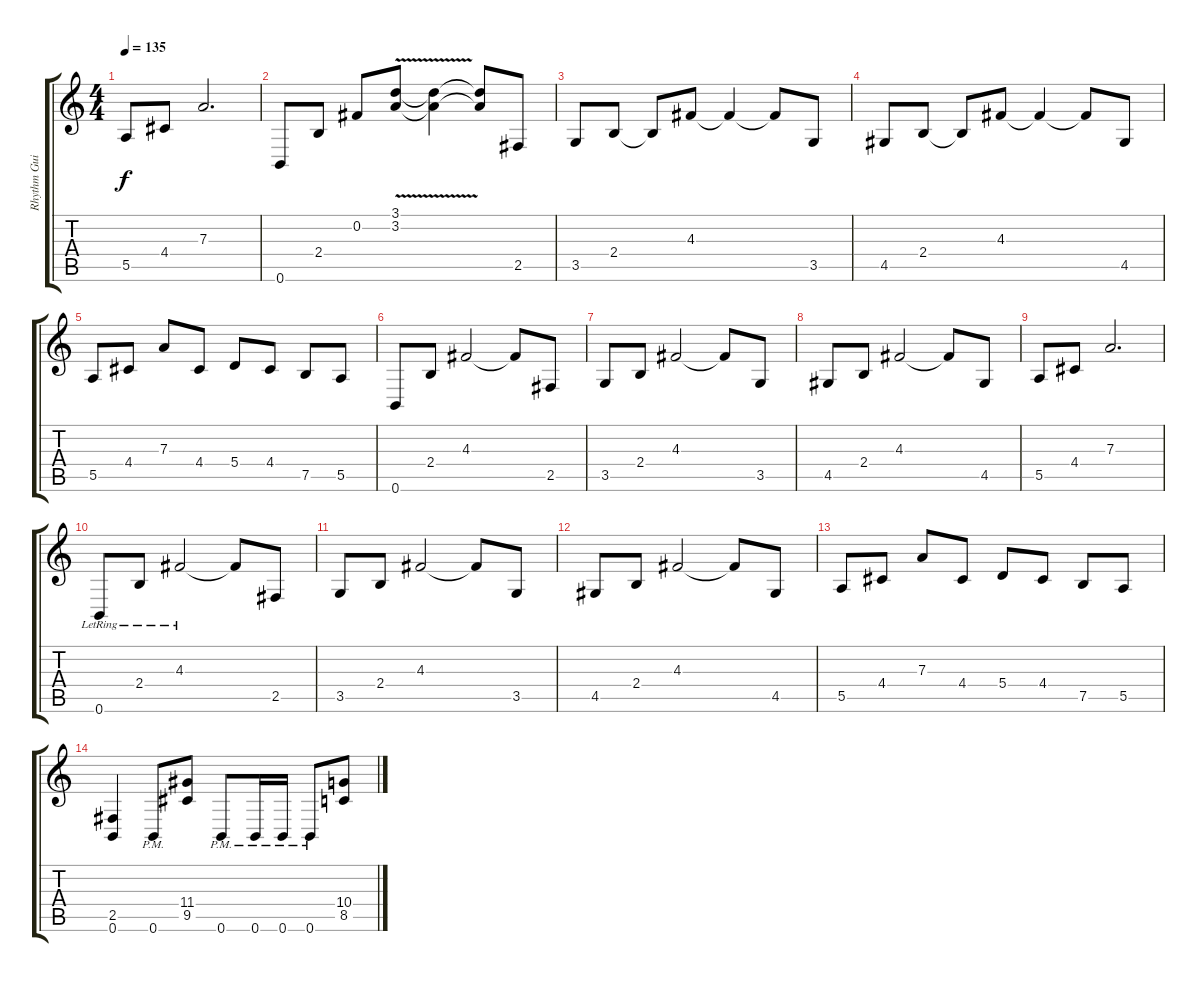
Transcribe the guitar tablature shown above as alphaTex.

\track ("Rhythm Guitar" "Rhythm Gui") {instrument distortionguitar}
\staff {score tabs}
\tuning (B3 Gb3 D3 A2 E2 B1) {hide}
\ts (4 4)
\tempo 135
\clef g2
\ks c
5.5.8{dy f volume 10} 4.4.8 7.3.2{d} |
0.6.8 2.4.8 0.2.8 (3.1 3.2{v}).8 (3.1{t} 3.2{t}).4 (3.1{t} 3.2{t}).8 2.5.8 |
3.5.8 2.4.8 2.4{t}.8 4.3.8 4.3{t}.4 4.3{t}.8 3.5.8 |
4.5.8 2.4.8 2.4{t}.8 4.3.8 4.3{t}.4 4.3{t}.8 4.5.8 |
5.5.8 4.4.8 7.3.8 4.4.8 5.4.8 4.4.8 7.5.8 5.5.8 |
0.6.8 2.4.8 4.3.2 4.3{t}.8 2.5.8 |
3.5.8 2.4.8 4.3.2 4.3{t}.8 3.5.8 |
4.5.8 2.4.8 4.3.2 4.3{t}.8 4.5.8 |
5.5.8 4.4.8 7.3.2{d} |
0.6{lr}.8 2.4{lr}.8 4.3{lr}.2 4.3{t}.8 2.5.8 |
3.5.8 2.4.8 4.3.2 4.3{t}.8 3.5.8 |
4.5.8 2.4.8 4.3.2 4.3{t}.8 4.5.8 |
5.5.8 4.4.8 7.3.8 4.4.8 5.4.8 4.4.8 7.5.8 5.5.8 |
(2.5 0.6).4 0.6{pm}.8 (11.4 9.5).8 0.6{pm}.8 0.6{pm}.16 0.6{pm}.16 0.6{pm}.8 (10.4 8.5).8
